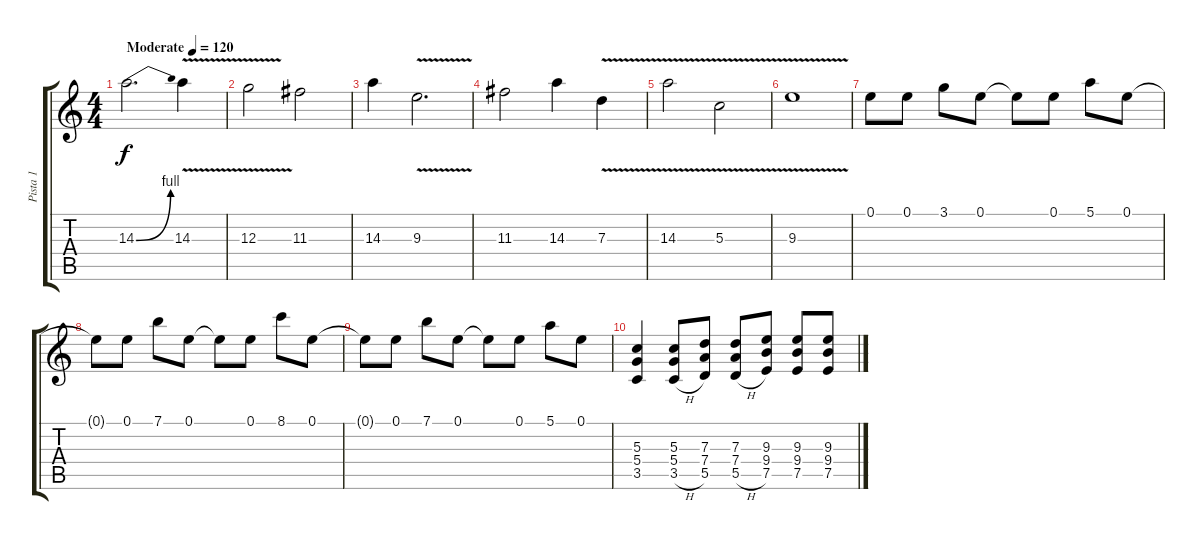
\track ("Pista 1" "Pista 1") {instrument overdrivenguitar}
\staff {score tabs}
\tuning (E4 B3 G3 D3 A2 E2) {hide}
\ts (4 4)
\tempo (120 "Moderate")
\clef g2
\ks c
14.3{be (bend 0 0 60 4)}.2{d dy f instrument overdrivenguitar} 14.3{v}.4 |
12.3{v}.2 11.3.2 |
14.3.4 9.3{v}.2{d} |
11.3.2 14.3.4 7.3{v}.4 |
14.3{v}.2 5.3{v}.2 |
9.3{v}.1 |
0.1.8 0.1.8 3.1.8 0.1.8 0.1{t}.8 0.1.8 5.1.8 0.1.8 |
0.1{t}.8 0.1.8 7.1.8 0.1.8 0.1{t}.8 0.1.8 8.1.8 0.1.8 |
0.1{t}.8 0.1.8 7.1.8 0.1.8 0.1{t}.8 0.1.8 5.1.8 0.1.8 |
(5.3 5.4 3.5).4 (5.3 5.4 3.5{h}).8 (7.3 7.4 5.5).8 (7.3 7.4 5.5{h}).8 (9.3 9.4 7.5).8 (9.3 9.4 7.5).8 (9.3 9.4 7.5).8
